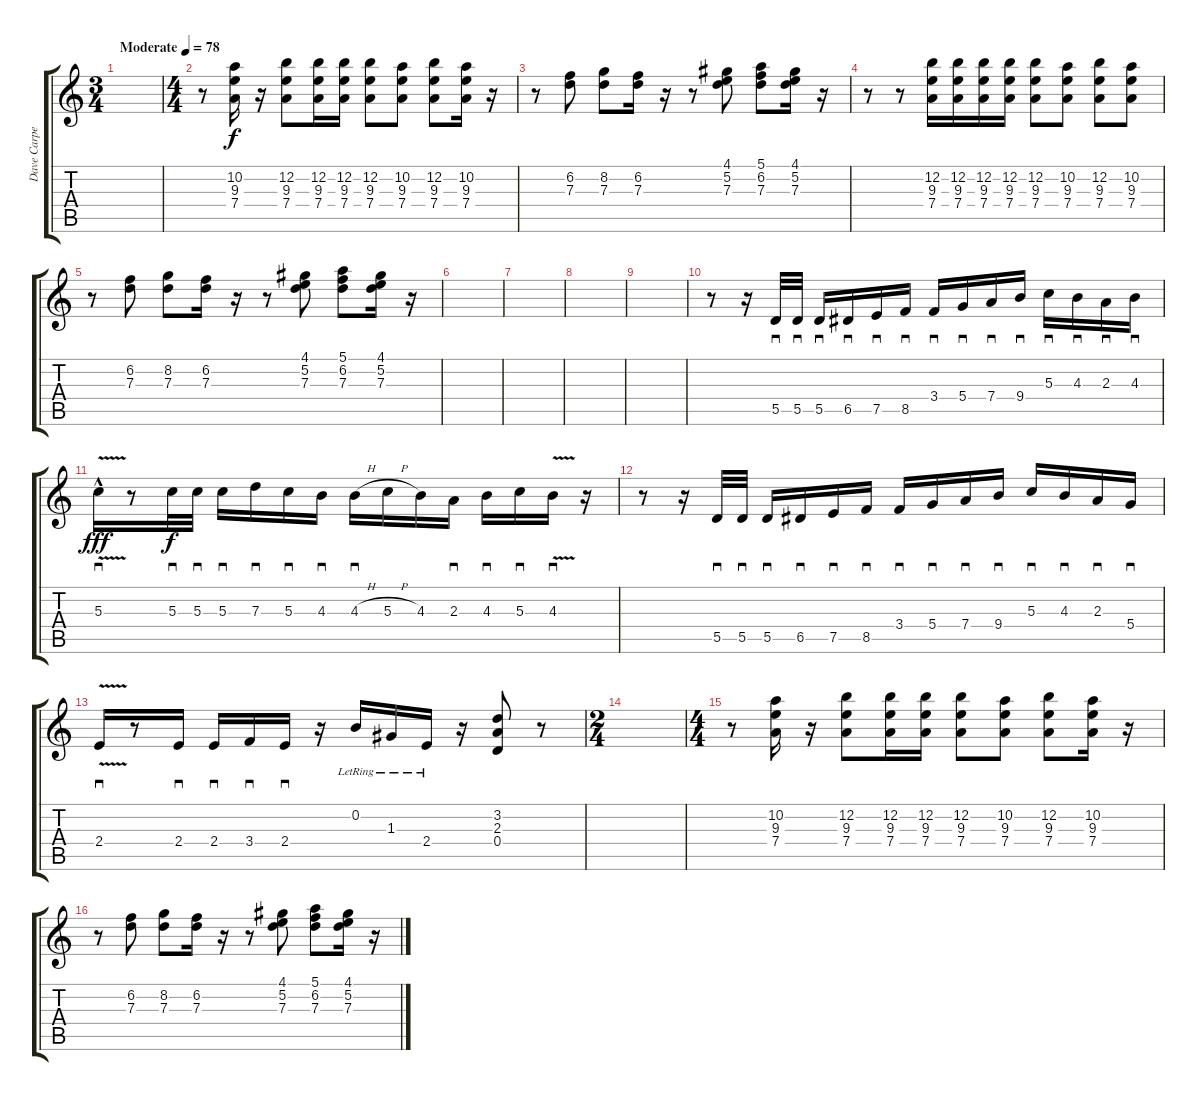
\track ("Dave Carpenter 2" "Dave Carpe") {instrument overdrivenguitar}
\staff {score tabs}
\tuning (E4 B3 G3 D3 A2 E2) {hide}
\ts (3 4)
\tempo (78 "Moderate")
\clef g2
\ks c
|
\ts (4 4)
r.8 (10.2 9.3 7.4).16 r.16 (12.2 9.3 7.4).8 (12.2 9.3 7.4).16 (12.2 9.3 7.4).16 (12.2 9.3 7.4).8 (10.2 9.3 7.4).8 (12.2 9.3 7.4).8 (10.2 9.3 7.4).16 r.16 |
r.8 (6.2 7.3).8 (8.2 7.3).8 (6.2 7.3).16 r.16 r.8 (4.1 5.2 7.3).8 (5.1 6.2 7.3).8 (4.1 5.2 7.3).16 r.16 |
r.8 r.8 (12.2 9.3 7.4).16 (12.2 9.3 7.4).16 (12.2 9.3 7.4).16 (12.2 9.3 7.4).16 (12.2 9.3 7.4).8 (10.2 9.3 7.4).8 (12.2 9.3 7.4).8 (10.2 9.3 7.4).8 |
r.8 (6.2 7.3).8 (8.2 7.3).8 (6.2 7.3).16 r.16 r.8 (4.1 5.2 7.3).8 (5.1 6.2 7.3).8 (4.1 5.2 7.3).16 r.16 |
|
|
|
|
r.8 r.16 5.5.32{sd instrument electricguitarclean} 5.5.32{sd} 5.5.16{sd} 6.5.16{sd} 7.5.16{sd} 8.5.16{sd} 3.4.16{sd} 5.4.16{sd} 7.4.16{sd} 9.4.16{sd} 5.3.16{sd} 4.3.16{sd} 2.3.16{sd} 4.3.16{sd} |
5.3{v hac}.16{sd dy fff} r.8 5.3.32{sd dy f} 5.3.32{sd} 5.3.16{sd} 7.3.16{sd} 5.3.16{sd} 4.3.16{sd} 4.3{h}.16{sd} 5.3{h}.16 4.3.16 2.3.16{sd} 4.3.16{sd} 5.3.16{sd} 4.3{v}.16{sd} r.16 |
r.8 r.16 5.5.32{sd} 5.5.32{sd} 5.5.16{sd} 6.5.16{sd} 7.5.16{sd} 8.5.16{sd} 3.4.16{sd} 5.4.16{sd} 7.4.16{sd} 9.4.16{sd} 5.3.16{sd} 4.3.16{sd} 2.3.16{sd} 5.4.16{sd} |
2.4{v}.16{sd} r.8 2.4.16{sd} 2.4.16{sd} 3.4.16{sd} 2.4.16{sd} r.16 0.2{lr}.16 1.3{lr}.16 2.4{lr}.16 r.16 (3.2 2.3 0.4).8 r.8 |
\ts (2 4)
|
\ts (4 4)
r.8 (10.2 9.3 7.4).16{instrument overdrivenguitar} r.16 (12.2 9.3 7.4).8 (12.2 9.3 7.4).16 (12.2 9.3 7.4).16 (12.2 9.3 7.4).8 (10.2 9.3 7.4).8 (12.2 9.3 7.4).8 (10.2 9.3 7.4).16 r.16 |
r.8 (6.2 7.3).8 (8.2 7.3).8 (6.2 7.3).16 r.16 r.8 (4.1 5.2 7.3).8 (5.1 6.2 7.3).8 (4.1 5.2 7.3).16 r.16
